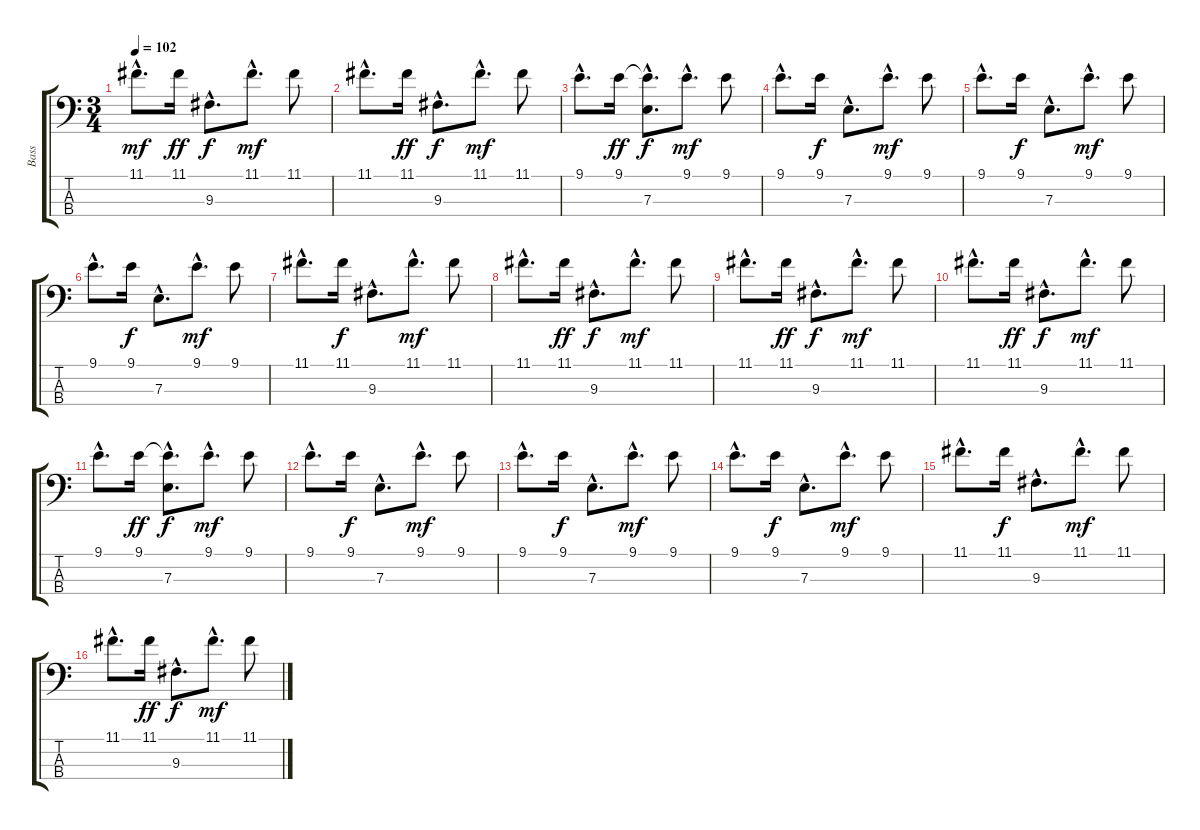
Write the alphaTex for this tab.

\track ("Bass" "Bass") {instrument electricbasspick}
\staff {score tabs}
\tuning (G2 D2 A1 E1) {hide}
\ts (3 4)
\tempo 102
\clef f4
\ks c
11.1{hac}.8{d dy mf} 11.1.16{dy ff} 9.3{hac}.8{d dy f} 11.1{hac}.8{d dy mf} 11.1.8 |
11.1{hac}.8{d} 11.1.16{dy ff} 9.3{hac}.8{d dy f} 11.1{hac}.8{d dy mf} 11.1.8 |
9.1{hac}.8{d} 9.1.16{dy ff} (9.1{hac t} 7.3{hac}).8{d dy f} 9.1{hac}.8{d dy mf} 9.1.8 |
9.1{hac}.8{d} 9.1.16{dy f} 7.3{hac}.8{d} 9.1{hac}.8{d dy mf} 9.1.8 |
9.1{hac}.8{d} 9.1.16{dy f} 7.3{hac}.8{d} 9.1{hac}.8{d dy mf} 9.1.8 |
9.1{hac}.8{d} 9.1.16{dy f} 7.3{hac}.8{d} 9.1{hac}.8{d dy mf} 9.1.8 |
11.1{hac}.8{d} 11.1.16{dy f} 9.3{hac}.8{d} 11.1{hac}.8{d dy mf} 11.1.8 |
11.1{hac}.8{d} 11.1.16{dy ff} 9.3{hac}.8{d dy f} 11.1{hac}.8{d dy mf} 11.1.8 |
11.1{hac}.8{d} 11.1.16{dy ff} 9.3{hac}.8{d dy f} 11.1{hac}.8{d dy mf} 11.1.8 |
11.1{hac}.8{d} 11.1.16{dy ff} 9.3{hac}.8{d dy f} 11.1{hac}.8{d dy mf} 11.1.8 |
9.1{hac}.8{d} 9.1.16{dy ff} (9.1{hac t} 7.3{hac}).8{d dy f} 9.1{hac}.8{d dy mf} 9.1.8 |
9.1{hac}.8{d} 9.1.16{dy f} 7.3{hac}.8{d} 9.1{hac}.8{d dy mf} 9.1.8 |
9.1{hac}.8{d} 9.1.16{dy f} 7.3{hac}.8{d} 9.1{hac}.8{d dy mf} 9.1.8 |
9.1{hac}.8{d} 9.1.16{dy f} 7.3{hac}.8{d} 9.1{hac}.8{d dy mf} 9.1.8 |
11.1{hac}.8{d} 11.1.16{dy f} 9.3{hac}.8{d} 11.1{hac}.8{d dy mf} 11.1.8 |
11.1{hac}.8{d} 11.1.16{dy ff} 9.3{hac}.8{d dy f} 11.1{hac}.8{d dy mf} 11.1.8
